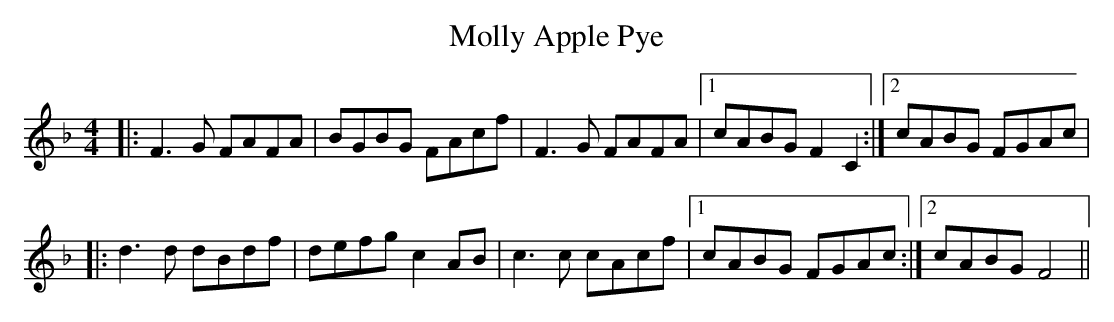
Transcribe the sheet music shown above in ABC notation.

X:1
T: Molly Apple Pye
M: 4/4
L: 1/8
K: Fmaj
|: F3G FAFA | BGBG FAcf | F3G FAFA |1 cABG F2C2 :|2 cABG FGAc |
|: d3d dBdf | defg c2AB | c3c cAcf |1 cABG FGAc :|2 cABG F4 ||
